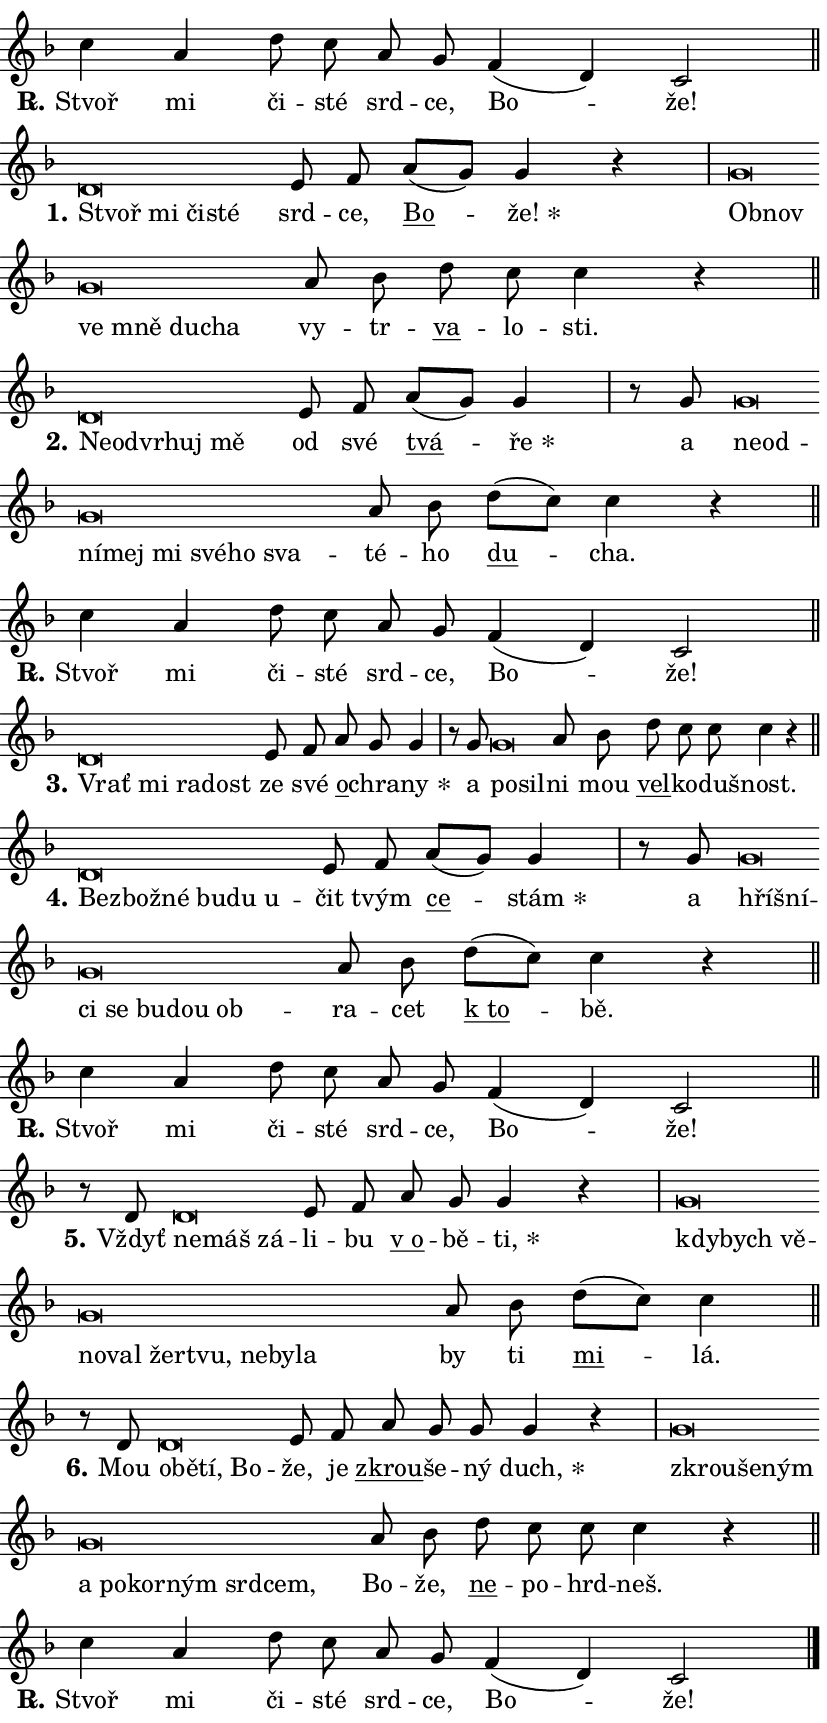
\version "2.24.0"
\header { tagline = "" }
\paper {
  indent = 0\cm
  top-margin = 0\cm
  right-margin = 0.13\cm % to fit lyric hyphens
  bottom-margin = 0\cm
  left-margin = 0\cm
  paper-width = 14\cm
  page-breaking = #ly:one-page-breaking
  system-system-spacing.basic-distance = #11
  score-system-spacing.basic-distance = #11
  ragged-last = ##f
}


%% Author: Thomas Morley
%% https://lists.gnu.org/archive/html/lilypond-user/2020-05/msg00002.html
#(define (line-position grob)
"Returns position of @var[grob} in current system:
   @code{'start}, if at first time-step
   @code{'end}, if at last time-step
   @code{'middle} otherwise
"
  (let* ((col (ly:item-get-column grob))
         (ln (ly:grob-object col 'left-neighbor))
         (rn (ly:grob-object col 'right-neighbor))
         (col-to-check-left (if (ly:grob? ln) ln col))
         (col-to-check-right (if (ly:grob? rn) rn col))
         (break-dir-left
           (and
             (ly:grob-property col-to-check-left 'non-musical #f)
             (ly:item-break-dir col-to-check-left)))
         (break-dir-right
           (and
             (ly:grob-property col-to-check-right 'non-musical #f)
             (ly:item-break-dir col-to-check-right))))
        (cond ((eqv? 1 break-dir-left) 'start)
              ((eqv? -1 break-dir-right) 'end)
              (else 'middle))))

#(define (tranparent-at-line-position vctor)
  (lambda (grob)
  "Relying on @code{line-position} select the relevant enry from @var{vctor}.
Used to determine transparency,"
    (case (line-position grob)
      ((end) (not (vector-ref vctor 0)))
      ((middle) (not (vector-ref vctor 1)))
      ((start) (not (vector-ref vctor 2))))))

noteHeadBreakVisibility =
#(define-music-function (break-visibility)(vector?)
"Makes @code{NoteHead}s transparent relying on @var{break-visibility}"
#{
  \override NoteHead.transparent =
    #(tranparent-at-line-position break-visibility)
#})

#(define delete-ledgers-for-transparent-note-heads
  (lambda (grob)
    "Reads whether a @code{NoteHead} is transparent.
If so this @code{NoteHead} is removed from @code{'note-heads} from
@var{grob}, which is supposed to be @code{LedgerLineSpanner}.
As a result ledgers are not printed for this @code{NoteHead}"
    (let* ((nhds-array (ly:grob-object grob 'note-heads))
           (nhds-list
             (if (ly:grob-array? nhds-array)
                 (ly:grob-array->list nhds-array)
                 '()))
           ;; Relies on the transparent-property being done before
           ;; Staff.LedgerLineSpanner.after-line-breaking is executed.
           ;; This is fragile ...
           (to-keep
             (remove
               (lambda (nhd)
                 (ly:grob-property nhd 'transparent #f))
               nhds-list)))
      ;; TODO find a better method to iterate over grob-arrays, similiar
      ;; to filter/remove etc for lists
      ;; For now rebuilt from scratch
      (set! (ly:grob-object grob 'note-heads)  '())
      (for-each
        (lambda (nhd)
          (ly:pointer-group-interface::add-grob grob 'note-heads nhd))
        to-keep))))

squashNotes = {
  \override NoteHead.X-extent = #'(-0.2 . 0.2)
  \override NoteHead.Y-extent = #'(-0.75 . 0)
  \override NoteHead.stencil =
    #(lambda (grob)
       (let ((pos (ly:grob-property grob 'staff-position)))
         (begin
           (if (< pos -7) (display "ERROR: Lower brevis then expected\n") (display ""))
           (if (<= pos -6) ly:text-interface::print ly:note-head::print))))
}
unSquashNotes = {
  \revert NoteHead.X-extent
  \revert NoteHead.Y-extent
  \revert NoteHead.stencil
}

hideNotes = \noteHeadBreakVisibility #begin-of-line-visible
unHideNotes = \noteHeadBreakVisibility #all-visible

% work-around for resetting accidentals
% https://lilypond.org/doc/v2.23/Documentation/notation/displaying-rhythms#unmetered-music
cadenzaMeasure = {
  \cadenzaOff
  \partial 1024 s1024
  \cadenzaOn
}

#(define-markup-command (accent layout props text) (markup?)
  "Underline accented syllable"
  (interpret-markup layout props
    #{\markup \override #'(offset . 4.3) \underline { #text }#}))

responsum = \markup \concat {
  "R" \hspace #-1.05 \path #0.1 #'((moveto 0 0.07) (lineto 0.9 0.8)) \hspace #0.05 "."
}

spaceSize = #0.6828661417322834 % exact space size for TeX Gyre Schola

\layout {
  \context {
    \Staff
    \remove "Time_signature_engraver"
    \override LedgerLineSpanner.after-line-breaking = #delete-ledgers-for-transparent-note-heads
  }
  \context {
    \Lyrics {
      \override LyricSpace.minimum-distance = \spaceSize
      \override LyricText.font-name = #"TeX Gyre Schola"
      \override LyricText.font-size = 1
      \override StanzaNumber.font-name = #"TeX Gyre Schola Bold"
      \override StanzaNumber.font-size = 1
    }
  }
  \context {
    \Score 
    \override NoteHead.text =
      #(lambda (grob) 
        (let ((pos (ly:grob-property grob 'staff-position)))
          #{\markup {
            \combine
              \halign #-0.55 \raise #(if (= pos -6) 0 0.5) \override #'(thickness . 2) \draw-line #'(3.2 . 0)
              \musicglyph "noteheads.sM1"
          }#}))
  }
}

% magnetic-lyrics.ily
%
%   written by
%     Jean Abou Samra <jean@abou-samra.fr>
%     Werner Lemberg <wl@gnu.org>
%
%   adapted by
%     Jiri Hon <jiri.hon@gmail.com>
%
% Version 2022-Apr-15

% https://www.mail-archive.com/lilypond-user@gnu.org/msg149350.html

#(define (Left_hyphen_pointer_engraver context)
   "Collect syllable-hyphen-syllable occurrences in lyrics and store
them in properties.  This engraver only looks to the left.  For
example, if the lyrics input is @code{foo -- bar}, it does the
following.

@itemize @bullet
@item
Set the @code{text} property of the @code{LyricHyphen} grob between
@q{foo} and @q{bar} to @code{foo}.

@item
Set the @code{left-hyphen} property of the @code{LyricText} grob with
text @q{foo} to the @code{LyricHyphen} grob between @q{foo} and
@q{bar}.
@end itemize

Use this auxiliary engraver in combination with the
@code{lyric-@/text::@/apply-@/magnetic-@/offset!} hook."
   (let ((hyphen #f)
         (text #f))
     (make-engraver
      (acknowledgers
       ((lyric-syllable-interface engraver grob source-engraver)
        (set! text grob)))
      (end-acknowledgers
       ((lyric-hyphen-interface engraver grob source-engraver)
        ;(when (not (grob::has-interface grob 'lyric-space-interface))
          (set! hyphen grob)));)
      ((stop-translation-timestep engraver)
       (when (and text hyphen)
         (ly:grob-set-object! text 'left-hyphen hyphen))
       (set! text #f)
       (set! hyphen #f)))))

#(define (lyric-text::apply-magnetic-offset! grob)
   "If the space between two syllables is less than the value in
property @code{LyricText@/.details@/.squash-threshold}, move the right
syllable to the left so that it gets concatenated with the left
syllable.

Use this function as a hook for
@code{LyricText@/.after-@/line-@/breaking} if the
@code{Left_@/hyphen_@/pointer_@/engraver} is active."
   (let ((hyphen (ly:grob-object grob 'left-hyphen #f)))
     (when hyphen
       (let ((left-text (ly:spanner-bound hyphen LEFT)))
         (when (grob::has-interface left-text 'lyric-syllable-interface)
           (let* ((common (ly:grob-common-refpoint grob left-text X))
                  (this-x-ext (ly:grob-extent grob common X))
                  (left-x-ext
                   (begin
                     ;; Trigger magnetism for left-text.
                     (ly:grob-property left-text 'after-line-breaking)
                     (ly:grob-extent left-text common X)))
                  ;; `delta` is the gap width between two syllables.
                  (delta (- (interval-start this-x-ext)
                            (interval-end left-x-ext)))
                  (details (ly:grob-property grob 'details))
                  (threshold (assoc-get 'squash-threshold details 0.2)))
             (when (< delta threshold)
               (let* (;; We have to manipulate the input text so that
                      ;; ligatures crossing syllable boundaries are not
                      ;; disabled.  For languages based on the Latin
                      ;; script this is essentially a beautification.
                      ;; However, for non-Western scripts it can be a
                      ;; necessity.
                      (lt (ly:grob-property left-text 'text))
                      (rt (ly:grob-property grob 'text))
                      (is-space (grob::has-interface hyphen 'lyric-space-interface))
                      (space (if is-space " " ""))
                      (extra-delta (if is-space spaceSize 0))
                      ;; Append new syllable.
                      (ltrt-space (if (and (string? lt) (string? rt))
                                (string-append lt space rt)
                                (make-concat-markup (list lt space rt))))
                      ;; Right-align `ltrt` to the right side.
                      (ltrt-space-markup (grob-interpret-markup
                               grob
                               (make-translate-markup
                                (cons (interval-length this-x-ext) 0)
                                (make-right-align-markup ltrt-space)))))
                 (begin
                   ;; Don't print `left-text`.
                   (ly:grob-set-property! left-text 'stencil #f)
                   ;; Set text and stencil (which holds all collected
                   ;; syllables so far) and shift it to the left.
                   (ly:grob-set-property! grob 'text ltrt-space)
                   (ly:grob-set-property! grob 'stencil ltrt-space-markup)
                   (ly:grob-translate-axis! grob (- (- delta extra-delta)) X))))))))))


#(define (lyric-hyphen::displace-bounds-first grob)
   ;; Make very sure this callback isn't triggered too early.
   (let ((left (ly:spanner-bound grob LEFT))
         (right (ly:spanner-bound grob RIGHT)))
     (ly:grob-property left 'after-line-breaking)
     (ly:grob-property right 'after-line-breaking)
     (ly:lyric-hyphen::print grob)))

squashThreshold = #0.4

\layout {
  \context {
    \Lyrics
    \consists #Left_hyphen_pointer_engraver
    \override LyricText.after-line-breaking =
      #lyric-text::apply-magnetic-offset!
    \override LyricHyphen.stencil = #lyric-hyphen::displace-bounds-first
    \override LyricText.details.squash-threshold = \squashThreshold
    \override LyricHyphen.minimum-distance = 0
    \override LyricHyphen.minimum-length = \squashThreshold
  }
}

squashText = \override LyricText.details.squash-threshold = 9999
unSquashText = \override LyricText.details.squash-threshold = \squashThreshold

leftText = \override LyricText.self-alignment-X = #LEFT
unLeftText = \revert LyricText.self-alignment-X

starOffset = #(lambda (grob) 
                (let ((x_offset (ly:self-alignment-interface::aligned-on-x-parent grob)))
                  (if (= x_offset 0) 0 (+ x_offset 1.2))))

star = #(define-music-function (syllable)(string?)
"Append star separator at the end of a syllable"
#{
  \once \override LyricText.X-offset = #starOffset
  \lyricmode { \markup {
    #syllable
    \override #'((font-name . "TeX Gyre Schola Bold")) \hspace #0.2 \lower #0.65 \larger "*"
  } }
#})

starAccent = #(define-music-function (syllable)(string?)
"Append star separator at the end of a syllable and make accent"
#{
  \once \override LyricText.X-offset = #starOffset
  \lyricmode { \markup {
    \accent #syllable
    \override #'((font-name . "TeX Gyre Schola Bold")) \hspace #0.2 \lower #0.65 \larger "*"
  } }
#})

breath = #(define-music-function (syllable)(string?)
"Append breathing indicator at the end of a syllable"
#{
  \lyricmode { \markup { #syllable "+" } }
#})

optionalBreath = #(define-music-function (syllable)(string?)
"Append optional breathing indicator at the end of a syllable"
#{
  \lyricmode { \markup { #syllable "(+)" } }
#})


\score {
    <<
        \new Voice = "melody" { \cadenzaOn \key f \major \relative { c''4 a d8 c a g \bar "" f4( d) c2 \cadenzaMeasure \bar "||" \break } }
        \new Lyrics \lyricsto "melody" { \lyricmode { \set stanza = \responsum
Stvoř mi či -- sté srd -- ce, Bo -- že! } }
    >>
    \layout {}
}

\score {
    <<
        \new Voice = "melody" { \cadenzaOn \key f \major \relative { \squashNotes d'\breve*1/16 \hideNotes \breve*1/16 \bar "" \breve*1/16 \breve*1/16 \bar "" \unHideNotes \unSquashNotes e8 f \bar "" a[( g)] g4 r \cadenzaMeasure \bar "|" \squashNotes g\breve*1/16 \hideNotes \breve*1/16 \bar "" \breve*1/16 \bar "" \breve*1/16 \bar "" \breve*1/16 \breve*1/16 \bar "" \unHideNotes \unSquashNotes a8 bes \bar "" d c c4 r \cadenzaMeasure \bar "||" \break } }
        \new Lyrics \lyricsto "melody" { \lyricmode { \set stanza = "1."
\leftText Stvoř \squashText mi či -- sté \unLeftText \unSquashText srd -- ce, \markup \accent Bo -- \star že! \leftText Ob -- \squashText nov ve mně du -- cha \unLeftText \unSquashText vy -- tr -- \markup \accent va -- lo -- sti. } }
    >>
    \layout {}
}

\score {
    <<
        \new Voice = "melody" { \cadenzaOn \key f \major \relative { \squashNotes d'\breve*1/16 \hideNotes \breve*1/16 \bar "" \breve*1/16 \bar "" \breve*1/16 \breve*1/16 \bar "" \unHideNotes \unSquashNotes e8 f \bar "" a[( g)] g4 \cadenzaMeasure \bar "|" r8 g \squashNotes g\breve*1/16 \hideNotes \breve*1/16 \bar "" \breve*1/16 \bar "" \breve*1/16 \bar "" \breve*1/16 \bar "" \breve*1/16 \bar "" \breve*1/16 \breve*1/16 \bar "" \unHideNotes \unSquashNotes a8 bes \bar "" d[( c)] c4 r \cadenzaMeasure \bar "||" \break } }
        \new Lyrics \lyricsto "melody" { \lyricmode { \set stanza = "2."
\leftText Ne -- \squashText od -- vr -- huj mě \unLeftText \unSquashText od své \markup \accent tvá -- \star ře a \leftText ne -- \squashText od -- ní -- mej mi své -- ho sva -- \unLeftText \unSquashText té -- ho \markup \accent du -- cha. } }
    >>
    \layout {}
}

\score {
    <<
        \new Voice = "melody" { \cadenzaOn \key f \major \relative { c''4 a d8 c a g \bar "" f4( d) c2 \cadenzaMeasure \bar "||" \break } }
        \new Lyrics \lyricsto "melody" { \lyricmode { \set stanza = \responsum
Stvoř mi či -- sté srd -- ce, Bo -- že! } }
    >>
    \layout {}
}

\score {
    <<
        \new Voice = "melody" { \cadenzaOn \key f \major \relative { \squashNotes d'\breve*1/16 \hideNotes \breve*1/16 \bar "" \breve*1/16 \breve*1/16 \bar "" \unHideNotes \unSquashNotes e8 f \bar "" a g g4 \cadenzaMeasure \bar "|" r8 g \squashNotes g\breve*1/16 \hideNotes \breve*1/16 \bar "" \unHideNotes \unSquashNotes a8 bes \bar "" d c c c4 r \cadenzaMeasure \bar "||" \break } }
        \new Lyrics \lyricsto "melody" { \lyricmode { \set stanza = "3."
\leftText Vrať \squashText mi ra -- dost \unLeftText \unSquashText ze své \markup \accent o -- chra -- \star ny a \leftText po -- \squashText sil -- \unLeftText \unSquashText ni mou \markup \accent vel -- ko -- du -- šnost. } }
    >>
    \layout {}
}

\score {
    <<
        \new Voice = "melody" { \cadenzaOn \key f \major \relative { \squashNotes d'\breve*1/16 \hideNotes \breve*1/16 \bar "" \breve*1/16 \bar "" \breve*1/16 \bar "" \breve*1/16 \breve*1/16 \bar "" \unHideNotes \unSquashNotes e8 f \bar "" a[( g)] g4 \cadenzaMeasure \bar "|" r8 g \squashNotes g\breve*1/16 \hideNotes \breve*1/16 \bar "" \breve*1/16 \bar "" \breve*1/16 \bar "" \breve*1/16 \bar "" \breve*1/16 \breve*1/16 \bar "" \unHideNotes \unSquashNotes a8 bes \bar "" d[( c)] c4 r \cadenzaMeasure \bar "||" \break } }
        \new Lyrics \lyricsto "melody" { \lyricmode { \set stanza = "4."
\leftText Bez -- \squashText bož -- né bu -- du u -- \unLeftText \unSquashText čit tvým \markup \accent ce -- \star stám a \leftText hří -- \squashText šní -- ci se bu -- dou ob -- \unLeftText \unSquashText ra -- cet \markup \accent "k to" -- bě. } }
    >>
    \layout {}
}

\score {
    <<
        \new Voice = "melody" { \cadenzaOn \key f \major \relative { c''4 a d8 c a g \bar "" f4( d) c2 \cadenzaMeasure \bar "||" \break } }
        \new Lyrics \lyricsto "melody" { \lyricmode { \set stanza = \responsum
Stvoř mi či -- sté srd -- ce, Bo -- že! } }
    >>
    \layout {}
}

\score {
    <<
        \new Voice = "melody" { \cadenzaOn \key f \major \relative { r8 d' \squashNotes d\breve*1/16 \hideNotes \breve*1/16 \breve*1/16 \bar "" \unHideNotes \unSquashNotes e8 f \bar "" a g g4 r \cadenzaMeasure \bar "|" \squashNotes g\breve*1/16 \hideNotes \breve*1/16 \bar "" \breve*1/16 \bar "" \breve*1/16 \bar "" \breve*1/16 \bar "" \breve*1/16 \bar "" \breve*1/16 \bar "" \breve*1/16 \bar "" \breve*1/16 \breve*1/16 \bar "" \unHideNotes \unSquashNotes a8 bes \bar "" d[( c)] c4 \cadenzaMeasure \bar "||" \break } }
        \new Lyrics \lyricsto "melody" { \lyricmode { \set stanza = "5."
Vždyť \leftText ne -- \squashText máš zá -- \unLeftText \unSquashText li -- bu \markup \accent "v o" -- bě -- \star ti, \leftText kdy -- \squashText bych vě -- no -- val žer -- tvu, ne -- by -- la \unLeftText \unSquashText by ti \markup \accent mi -- lá. } }
    >>
    \layout {}
}

\score {
    <<
        \new Voice = "melody" { \cadenzaOn \key f \major \relative { r8 d' \squashNotes d\breve*1/16 \hideNotes \breve*1/16 \bar "" \breve*1/16 \breve*1/16 \bar "" \unHideNotes \unSquashNotes e8 f \bar "" a g g g4 r \cadenzaMeasure \bar "|" \squashNotes g\breve*1/16 \hideNotes \breve*1/16 \bar "" \breve*1/16 \bar "" \breve*1/16 \bar "" \breve*1/16 \bar "" \breve*1/16 \bar "" \breve*1/16 \bar "" \breve*1/16 \breve*1/16 \bar "" \unHideNotes \unSquashNotes a8 bes \bar "" d c c c4 r \cadenzaMeasure \bar "||" \break } }
        \new Lyrics \lyricsto "melody" { \lyricmode { \set stanza = "6."
Mou \leftText o -- \squashText bě -- tí, Bo -- \unLeftText \unSquashText že, je \markup \accent zkrou -- še -- ný \star duch, \leftText zkrou -- \squashText še -- ným a po -- kor -- ným srd -- cem, \unLeftText \unSquashText Bo -- že, \markup \accent ne -- po -- hrd -- neš. } }
    >>
    \layout {}
}

\score {
    <<
        \new Voice = "melody" { \cadenzaOn \key f \major \relative { c''4 a d8 c a g \bar "" f4( d) c2 \cadenzaMeasure \bar "||" \break } \bar "|." }
        \new Lyrics \lyricsto "melody" { \lyricmode { \set stanza = \responsum
Stvoř mi či -- sté srd -- ce, Bo -- že! } }
    >>
    \layout {}
}
